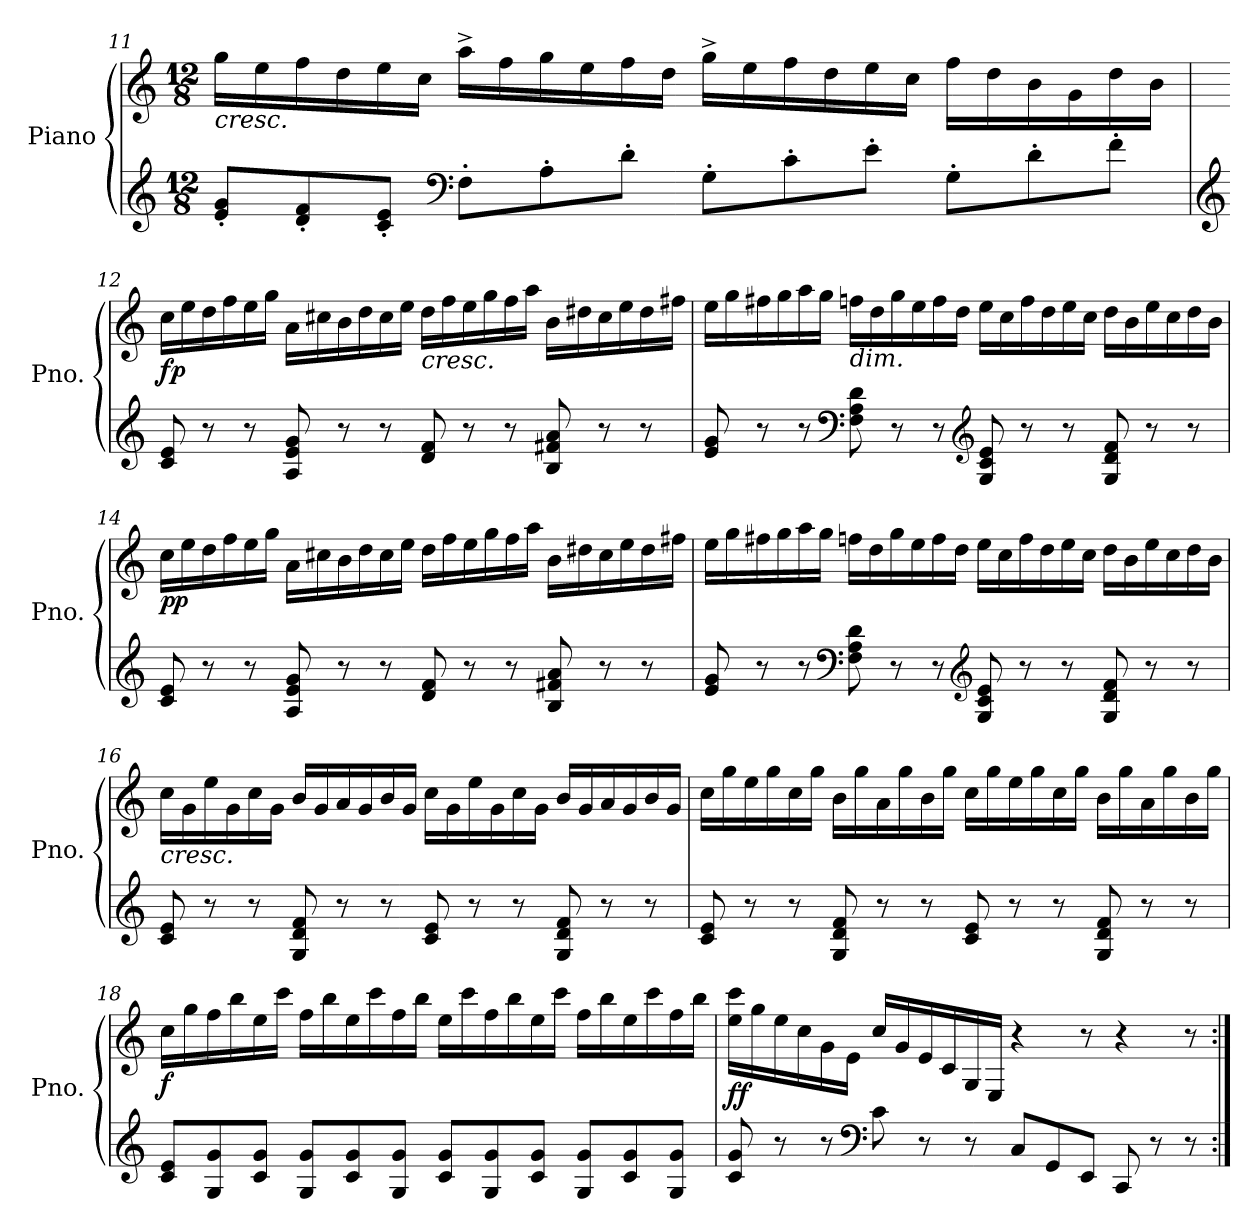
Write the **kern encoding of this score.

**kern	**kern	**dynam
*part1	*part1	*part1
*staff2	*staff1	*staff1/2
*I"Piano	*	*
*I'Pno.	*	*
*clefG2	*clefG2	*
*k[]	*k[]	*
*M12/8	*M12/8	*
=11	=11	=11
!	!LO:TX:b:i:t=cresc.	!
8e/<'< 8g/<'<L	16gg\LL	.
.	16ee\	.
8d/<'< 8f/<'<	16ff\	.
.	16dd\	.
8c/<'< 8e/<'<J	16ee\	.
.	16cc\JJ	.
*clefF4	*	*
8F<'\L	16aa^\LL	.
.	16ff\	.
8A<'\	16gg\	.
.	16ee\	.
8d<'\J	16ff\	.
.	16dd\JJ	.
8G<'\L	16gg^\LL	.
.	16ee\	.
8c<'\	16ff\	.
.	16dd\	.
8e<'\J	16ee\	.
.	16cc\JJ	.
8G<'\L	16ff\LL	.
.	16dd\	.
8d<'\	16b\	.
.	16g\	.
8f<'\J	16dd\	.
.	16b\JJ	.
!!LO:LB:g=z
=12	=12	=12
*clefG2	*	*
!	!	!LO:DY:b
8c/<< 8e/<<	16cc\LL	fp
.	16ee\	.
8r	16dd\	.
.	16ff\	.
8r	16ee\	.
.	16gg\JJ	.
8A/<<< 8e/<<< 8g/<<<	16a\LL	.
.	16cc#X\	.
8r	16b\	.
.	16dd\	.
8r	16cc#\	.
.	16ee\JJ	.
!	!LO:TX:b:i:t=cresc.	!
8d/<< 8f/<<	16dd\LL	.
.	16ff\	.
8r	16ee\	.
.	16gg\	.
8r	16ff\	.
.	16aa\JJ	.
8B/<<< 8f#X/<<< 8a/<<<	16b\LL	.
.	16dd#X\	.
8r	16cc#\	.
.	16ee\	.
8r	16dd#\	.
.	16ff#X\JJ	.
=13	=13	=13
8e/<< 8g/<<	16ee\LL	.
.	16gg\	.
8r	16ff#X\	.
.	16gg\	.
8r	16aa\	.
.	16gg\JJ	.
*clefF4	*	*
!	!LO:TX:b:i:t=dim.	!
8F\<<< 8A\<<< 8d\<<<	16ffn\LL	.
.	16dd\	.
8r	16gg\	.
.	16ee\	.
8r	16ff\	.
.	16dd\JJ	.
*clefG2	*	*
8G/<<< 8c/<<< 8e/<<<	16ee\LL	.
.	16cc\	.
8r	16ff\	.
.	16dd\	.
8r	16ee\	.
.	16cc\JJ	.
8G/<<< 8d/<<< 8f/<<<	16dd\LL	.
.	16b\	.
8r	16ee\	.
.	16cc\	.
8r	16dd\	.
.	16b\JJ	.
!!LO:LB:g=z
=14	=14	=14
!	!	!LO:DY:b
8c/<< 8e/<<	16cc\LL	pp
.	16ee\	.
8r	16dd\	.
.	16ff\	.
8r	16ee\	.
.	16gg\JJ	.
8A/<<< 8e/<<< 8g/<<<	16a\LL	.
.	16cc#X\	.
8r	16b\	.
.	16dd\	.
8r	16cc#\	.
.	16ee\JJ	.
8d/<< 8f/<<	16dd\LL	.
.	16ff\	.
8r	16ee\	.
.	16gg\	.
8r	16ff\	.
.	16aa\JJ	.
8B/<<< 8f#X/<<< 8a/<<<	16b\LL	.
.	16dd#X\	.
8r	16cc#\	.
.	16ee\	.
8r	16dd#\	.
.	16ff#X\JJ	.
=15	=15	=15
8e/<< 8g/<<	16ee\LL	.
.	16gg\	.
8r	16ff#X\	.
.	16gg\	.
8r	16aa\	.
.	16gg\JJ	.
*clefF4	*	*
8F\<<< 8A\<<< 8d\<<<	16ffn\LL	.
.	16dd\	.
8r	16gg\	.
.	16ee\	.
8r	16ff\	.
.	16dd\JJ	.
*clefG2	*	*
8G/<<< 8c/<<< 8e/<<<	16ee\LL	.
.	16cc\	.
8r	16ff\	.
.	16dd\	.
8r	16ee\	.
.	16cc\JJ	.
8G/<<< 8d/<<< 8f/<<<	16dd\LL	.
.	16b\	.
8r	16ee\	.
.	16cc\	.
8r	16dd\	.
.	16b\JJ	.
!!LO:LB:g=z
=16	=16	=16
!	!LO:TX:b:i:t=cresc.	!
8c/<< 8e/<<	16cc\LL	.
.	16g\	.
8r	16ee\	.
.	16g\	.
8r	16cc\	.
.	16g\JJ	.
8G/<<< 8d/<<< 8f/<<<	16b/LL	.
.	16g/	.
8r	16a/	.
.	16g/	.
8r	16b/	.
.	16g/JJ	.
8c/<< 8e/<<	16cc\LL	.
.	16g\	.
8r	16ee\	.
.	16g\	.
8r	16cc\	.
.	16g\JJ	.
8G/<<< 8d/<<< 8f/<<<	16b/LL	.
.	16g/	.
8r	16a/	.
.	16g/	.
8r	16b/	.
.	16g/JJ	.
=17	=17	=17
8c/<< 8e/<<	16cc\LL	.
.	16gg\	.
8r	16ee\	.
.	16gg\	.
8r	16cc\	.
.	16gg\JJ	.
8G/<<< 8d/<<< 8f/<<<	16b\LL	.
.	16gg\	.
8r	16a\	.
.	16gg\	.
8r	16b\	.
.	16gg\JJ	.
8c/<< 8e/<<	16cc\LL	.
.	16gg\	.
8r	16ee\	.
.	16gg\	.
8r	16cc\	.
.	16gg\JJ	.
8G/<<< 8d/<<< 8f/<<<	16b\LL	.
.	16gg\	.
8r	16a\	.
.	16gg\	.
8r	16b\	.
.	16gg\JJ	.
!!LO:PB:g=z
=18	=18	=18
!	!	!LO:DY:b
8c/<< 8e/<<L	16cc\LL	f
.	16gg\	.
8G/<< 8g/<<	16ff\	.
.	16bb\	.
8c/<< 8g/<<J	16ee\	.
.	16ccc\JJ	.
8G/<< 8g/<<L	16ff\LL	.
.	16bb\	.
8c/<< 8g/<<	16ee\	.
.	16ccc\	.
8G/<< 8g/<<J	16ff\	.
.	16bb\JJ	.
8c/<< 8g/<<L	16ee\LL	.
.	16ccc\	.
8G/<< 8g/<<	16ff\	.
.	16bb\	.
8c/<< 8g/<<J	16ee\	.
.	16ccc\JJ	.
8G/<< 8g/<<L	16ff\LL	.
.	16bb\	.
8c/<< 8g/<<	16ee\	.
.	16ccc\	.
8G/<< 8g/<<J	16ff\	.
.	16bb\JJ	.
=19	=19	=19
!	!	!LO:DY:b
8c/<< 8g/<<	16ee\ 16ccc\LL	ff
.	16gg\	.
8r	16ee\	.
.	16cc\	.
8r	16g\	.
.	16e\JJ	.
*clefF4	*	*
8c<\	16cc/LL	.
.	16g/	.
8r	16e/	.
.	16c/	.
8r	16G/	.
.	16E/JJ	.
8C</L	4r	.
8GG</	.	.
8EE</J	8r	.
8CC</	4r	.
8r	.	.
8r	8r	.
=:|!	=:|!	=:|!
*-	*-	*-
